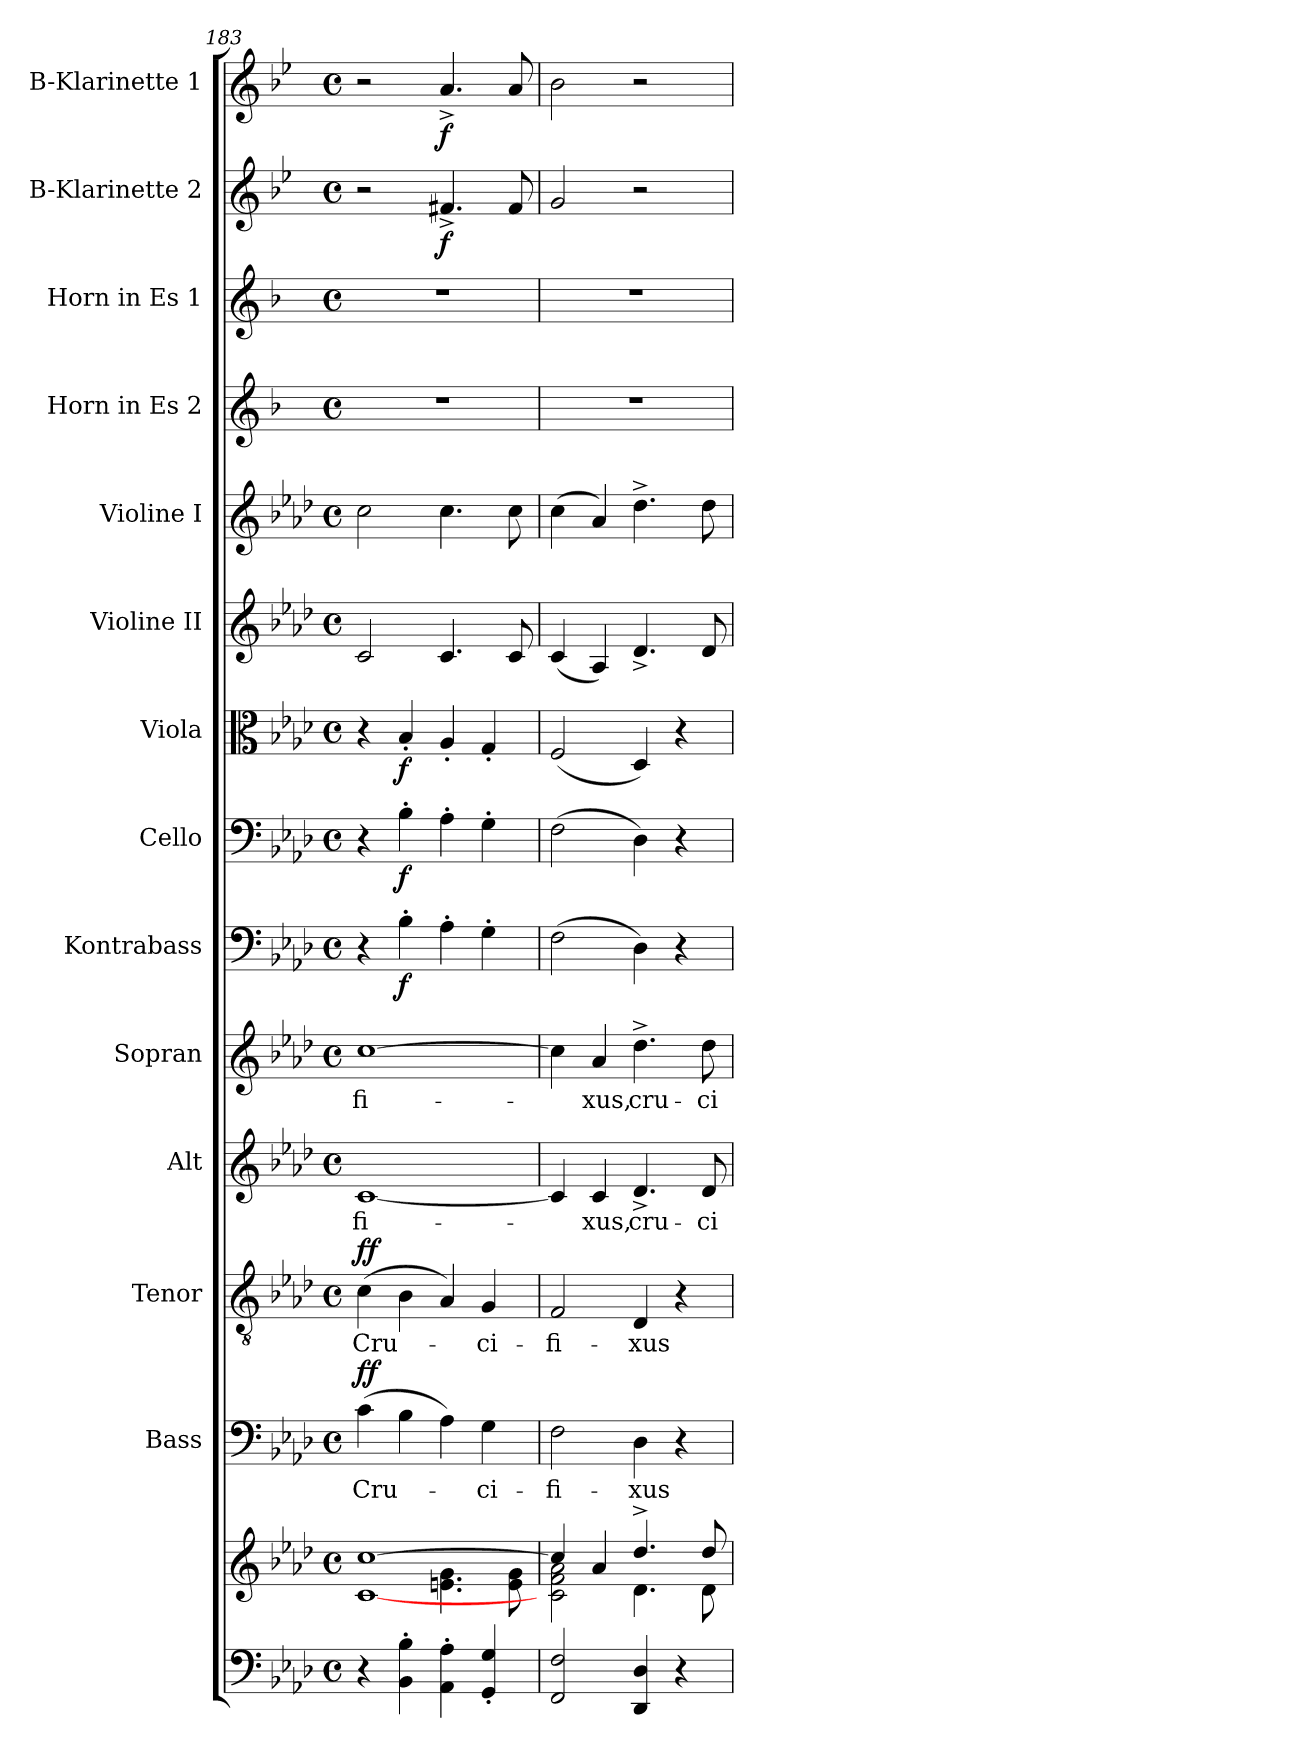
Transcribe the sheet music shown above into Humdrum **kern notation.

**kern	**kern	**kern	**text	**dynam	**kern	**text	**dynam	**kern	**text	**kern	**text	**kern	**dynam	**kern	**dynam	**kern	**dynam	**kern	**kern	**kern	**kern	**kern	**dynam	**kern	**dynam
*part14	*part14	*part13	*part13	*part13	*part12	*part12	*part12	*part11	*part11	*part10	*part10	*part9	*part9	*part8	*part8	*part7	*part7	*part6	*part5	*part4	*part3	*part2	*part2	*part1	*part1
*staff15	*staff14	*staff13	*staff13	*staff13	*staff12	*staff12	*staff12	*staff11	*staff11	*staff10	*staff10	*staff9	*staff9	*staff8	*staff8	*staff7	*staff7	*staff6	*staff5	*staff4	*staff3	*staff2	*staff2	*staff1	*staff1
*	*	*I"Bass	*	*	*I"Tenor	*	*	*I"Alt	*	*I"Sopran	*	*I"Kontrabass	*	*I"Cello	*	*I"Viola	*	*I"Violine II	*I"Violine I	*I"Horn in Es 2	*I"Horn in Es 1	*I"B-Klarinette 2	*	*I"B-Klarinette 1	*
*	*	*I'B.	*	*	*I'T.	*	*	*I'A.	*	*I'S.	*	*I'Kb.	*	*	*	*I'Vla.	*	*I'Vl. II	*I'Vl. I	*I'Hrn. 2	*I'Hrn. 1	*I'Kl. 2	*	*I'Kl. 1	*
*clefF4	*clefG2	*clefF4	*	*	*clefGv2	*	*	*clefG2	*	*clefG2	*	*clefF4	*	*clefF4	*	*clefC3	*	*clefG2	*clefG2	*clefG2	*clefG2	*clefG2	*	*clefG2	*
*	*	*	*	*	*	*	*	*	*	*	*	*ITrd7c12	*	*	*	*	*	*	*	*ITrd5c9	*ITrd5c9	*ITrd1c2	*	*ITrd1c2	*
*k[b-e-a-d-]	*k[b-e-a-d-]	*k[b-e-a-d-]	*	*	*k[b-e-a-d-]	*	*	*k[b-e-a-d-]	*	*k[b-e-a-d-]	*	*k[b-e-a-d-]	*	*k[b-e-a-d-]	*	*k[b-e-a-d-]	*	*k[b-e-a-d-]	*k[b-e-a-d-]	*k[b-e-a-d-]	*k[b-e-a-d-]	*k[b-e-a-d-]	*	*k[b-e-a-d-]	*
*A-:	*A-:	*A-:	*	*	*A-:	*	*	*A-:	*	*A-:	*	*A-:	*	*A-:	*	*A-:	*	*A-:	*A-:	*A-:	*A-:	*A-:	*	*A-:	*
*M4/4	*M4/4	*M4/4	*	*	*M4/4	*	*	*M4/4	*	*M4/4	*	*M4/4	*	*M4/4	*	*M4/4	*	*M4/4	*M4/4	*M4/4	*M4/4	*M4/4	*	*M4/4	*
*met(c)	*met(c)	*met(c)	*	*	*met(c)	*	*	*met(c)	*	*met(c)	*	*met(c)	*	*met(c)	*	*met(c)	*	*met(c)	*met(c)	*met(c)	*met(c)	*met(c)	*	*met(c)	*
=183	=183	=183	=183	=183	=183	=183	=183	=183	=183	=183	=183	=183	=183	=183	=183	=183	=183	=183	=183	=183	=183	=183	=183	=183	=183
*	*^	*	*	*	*	*	*	*	*	*	*	*	*	*	*	*	*	*	*	*	*	*	*	*	*
!	!	!	!	!LO:LY:b	!LO:DY:a	!	!LO:LY:b	!LO:DY:a	!	!LO:LY:b	!	!LO:LY:b	!	!	!	!	!	!	!	!	!	!	!	!	!	!
4r	[<1c [>1cc	2ryy	(>4c\	Cru-	ff	(>4c\	Cru-	ff	[1c	-fi-	[1cc	-fi-	4r	.	4r	.	4r	.	2c/	2cc\	1r	1r	2r	.	2r	.
!	!	!	!	!	!	!	!	!	!	!	!	!	!	!LO:DY:b	!	!LO:DY:b	!	!LO:DY:b	!	!	!	!	!	!	!	!
4BB-\'> 4B-\'>	.	.	4B-\	.	.	4B-\	.	.	.	.	.	.	4BB-'>\	f	4B-'>\	f	4B-'</	f	.	.	.	.	.	.	.	.
!	!	!	!	!	!	!	!	!	!	!	!	!	!	!	!	!	!	!	!	!	!	!	!	!LO:DY:b	!	!LO:DY:b
4AA-\'> 4A-\'>	.	4.en\ 4.g\	4A-\)	.	.	4A-/)	.	.	.	.	.	.	4AA-'>\	.	4A-'>\	.	4A-'</	.	4.c/	4.cc\	.	.	4.en^</	f	4.g^</	f
!	!	!	!	!LO:LY:b	!	!	!LO:LY:b	!	!	!	!	!	!	!	!	!	!	!	!	!	!	!	!	!	!	!
4GG/'< 4G/'<	.	.	4G\	-ci-	.	4G/	-ci-	.	.	.	.	.	4GG'>\	.	4G'>\	.	4G'</	.	.	.	.	.	.	.	.	.
.	.	8e\ 8g\	.	.	.	.	.	.	.	.	.	.	.	.	.	.	.	.	8c/	8cc\	.	.	8e/	.	8g/	.
=184	=184	=184	=184	=184	=184	=184	=184	=184	=184	=184	=184	=184	=184	=184	=184	=184	=184	=184	=184	=184	=184	=184	=184	=184	=184	=184
!	!	!	!	!LO:LY:b	!	!	!LO:LY:b	!	!	!	!	!	!	!	!	!	!	!	!	!	!	!	!	!	!	!
2FF/ 2F/	4cc/]	2c\ 2f\ 2a-\	2F\	-fi-	.	2F/	-fi-	.	4c/]	.	4cc\]	.	(>2FF\	.	(>2F\	.	(<2F/	.	(<4c/	(>4cc\	1r	1r	2f/	.	2a-\	.
!	!	!	!	!	!	!	!	!	!	!LO:LY:b	!	!LO:LY:b	!	!	!	!	!	!	!	!	!	!	!	!	!	!
.	4a-/	.	.	.	.	.	.	.	4c/	-xus,	4a-/	-xus,	.	.	.	.	.	.	4A-/)	4a-/)	.	.	.	.	.	.
!	!	!	!	!LO:LY:b	!	!	!LO:LY:b	!	!	!LO:LY:b	!	!LO:LY:b	!	!	!	!	!	!	!	!	!	!	!	!	!	!
4DD-/ 4D-/	4.dd-^>/	4.d-\	4D-\	-xus	.	4D-/	-xus	.	4.d-^>/	cru-	4.dd-^>\	cru-	4DD-\)	.	4D-\)	.	4D-/)	.	4.d-^</	4.dd-^>\	.	.	2r	.	2r	.
4r	.	.	4r	.	.	4r	.	.	.	.	.	.	4r	.	4r	.	4r	.	.	.	.	.	.	.	.	.
!	!	!	!	!	!	!	!	!	!	!LO:LY:b	!	!LO:LY:b	!	!	!	!	!	!	!	!	!	!	!	!	!	!
.	8dd-/	8d-\	.	.	.	.	.	.	8d-/	-ci-	8dd-\	-ci-	.	.	.	.	.	.	8d-/	8dd-\	.	.	.	.	.	.
*	*v	*v	*	*	*	*	*	*	*	*	*	*	*	*	*	*	*	*	*	*	*	*	*	*	*	*
=	=	=	=	=	=	=	=	=	=	=	=	=	=	=	=	=	=	=	=	=	=	=	=	=	=
*-	*-	*-	*-	*-	*-	*-	*-	*-	*-	*-	*-	*-	*-	*-	*-	*-	*-	*-	*-	*-	*-	*-	*-	*-	*-
